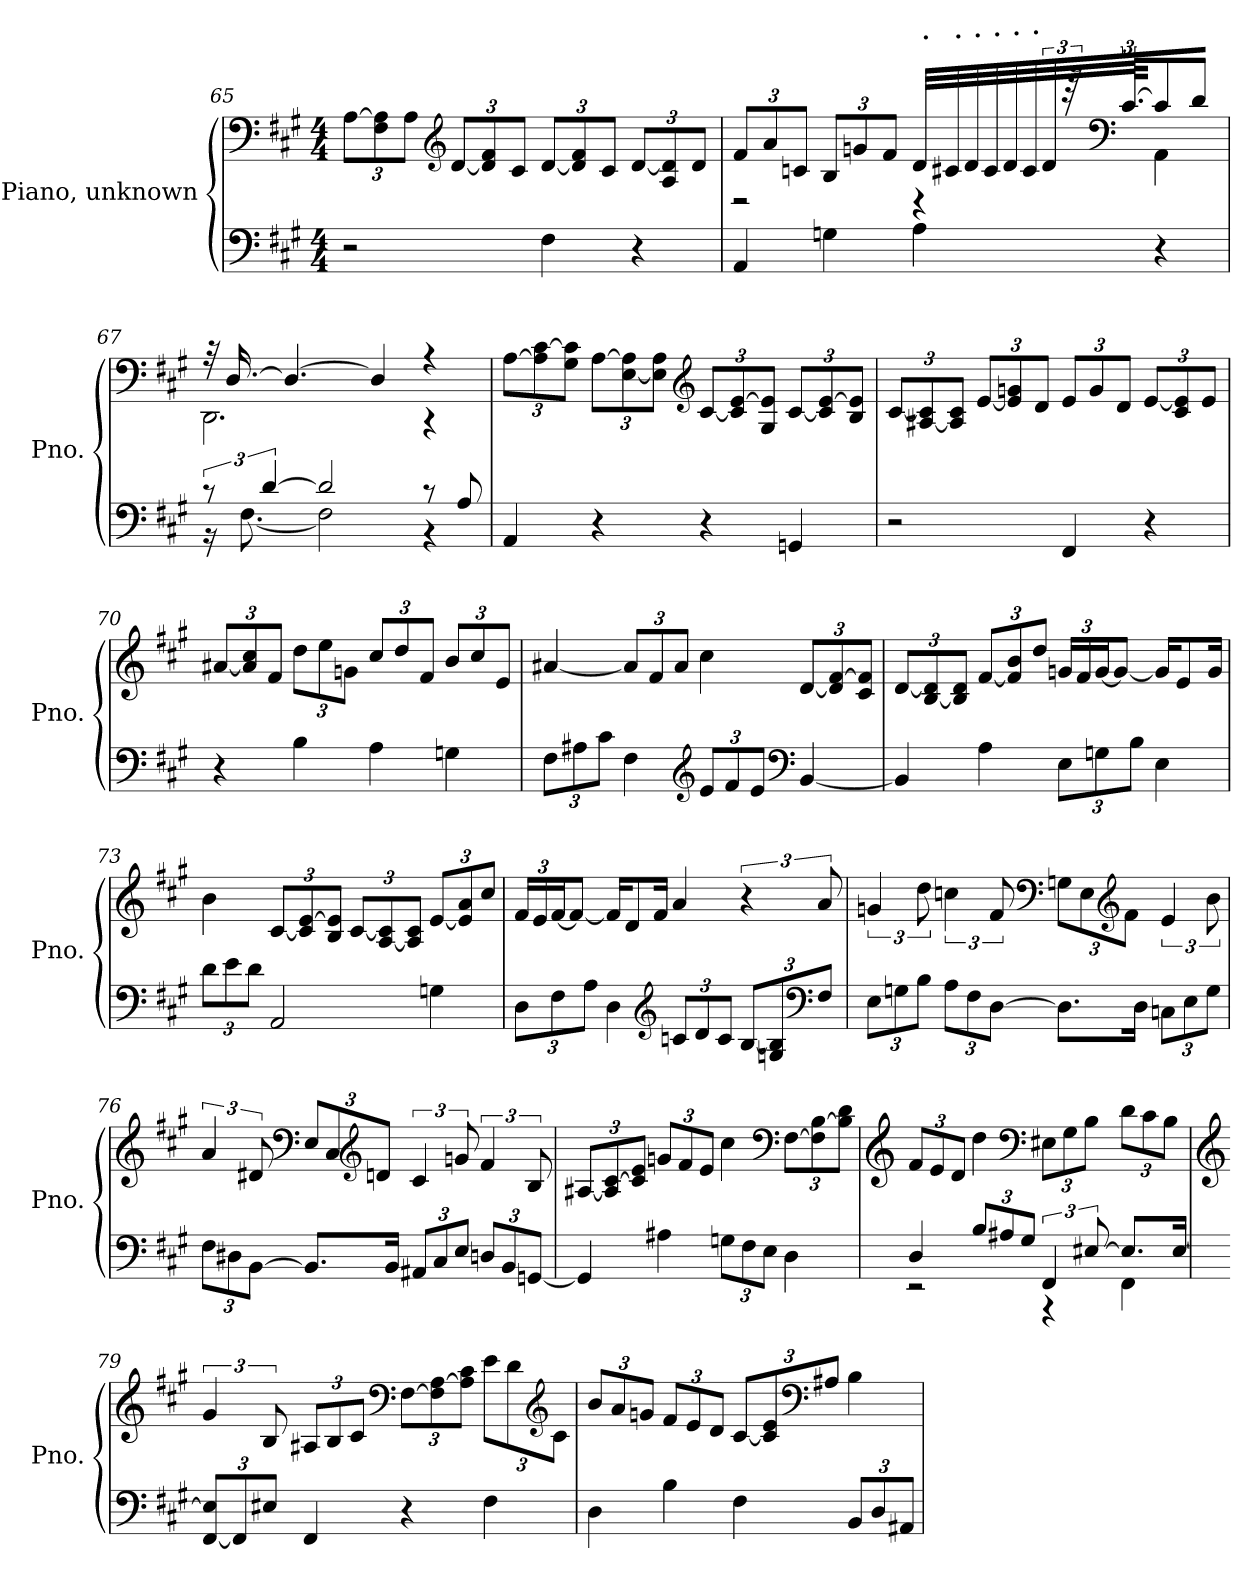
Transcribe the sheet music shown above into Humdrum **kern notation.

**kern	**kern
*part1	*part1
*staff2	*staff1
*I"Piano, unknown	*
*I'Pno.	*
!!LO:LB:g=z
*clefF4	*clefF4
*k[f#c#g#]	*k[f#c#g#]
*M4/4	*M4/4
*	*Xbrackettup
=65	=65
2r	[12A\L
.	12F#\ 12A\]
.	12A\J
*	*clefG2
.	[12d/L
.	12d/] 12f#/
.	12c#/J
4F#\	[12d/L
.	12d/] 12f#/
.	12c#/J
4r	[12d/L
.	12A/ 12d/]
.	12d/J
=66	=66
*	*^
4AA/	12f#/L	2r
.	12a/	.
.	12cn/J	.
4Gn\	12B/L	.
.	12gn/	.
.	12f#/J	.
4A\	32d'/LLL	4r
.	32c#X'/	.
.	32d'/	.
.	32c#'/	.
.	32d'/	.
.	32c#'/	.
*	*brackettup	*
.	48d/JJJ	.
.	96r	.
*	*clefF4	*
.	[48.c#/KKL	.
4r	8c#/]	4AA\
.	8d/J	.
!!LO:PB:g=z	!!
=67	=67	=67
*^	*	*
12r	16r	32r	2.DD\
.	.	[16.D/	.
.	[8.F#\	.	.
[6d/	.	.	.
.	.	4.D/_	.
2d/]	2F#\]	.	.
.	.	4D/]	.
8r	4r	4r	4r
8A/	.	.	.
*v	*v	*	*
*	*v	*v
=68	=68
*	*Xbrackettup
4AA/	[12A\L
.	12A\] [12c#\
.	12G#\ 12c#\]J
4r	[12A\L
.	[12E\ 12A\]
.	12E\] 12A\J
*	*clefG2
4r	[12c#/L
.	12c#/] [12e/
.	12G#/ 12e/]J
4GGn/	[12c#/L
.	12c#/] [12e/
.	12B/ 12e/]J
=69	=69
2r	[12c#/L
.	[12A#X/ 12c#/]
.	12A#/] 12c#/J
.	[12e/L
.	12e/] 12gn/
.	12d/J
4FF#/	12e/L
.	12g/
.	12d/J
4r	[12e/L
.	12c#/ 12e/]
.	12e/J
!!LO:LB:g=z
=70	=70
4r	[12a#X/L
.	12a#/] 12cc#/
.	12f#/J
4B\	12dd\L
.	12ee\
.	12gn\J
4A\	12cc#/L
.	12dd/
.	12f#/J
4Gn\	12b/L
.	12cc#/
.	12e/J
=71	=71
*Xbrackettup	*
12F#\L	[4a#X/
12A#X\	.
12c#\J	.
4F#\	12a#/L]
.	12f#/
.	12a#/J
*clefG2	*
12e/L	4cc#\
12f#/	.
12e/J	.
*clefF4	*
[4BB/	[12d/L
.	12d/] [12f#/
.	12c#/ 12f#/]J
!!LO:LB:g=z
=72	=72
4BB/]	[12d/L
.	[12B/ 12d/]
.	12B/] 12d/J
4A\	[12f#/L
.	12f#/] 12b/
.	12dd/J
12E\L	24gn/LL
.	24f#/
12Gn\	[24g/J
.	8g/J_
12B\J	.
4E\	16g/KL]
.	8e/
.	16g/Jk
=73	=73
12d\L	4b\
12e\	.
12d\J	.
2AA/	[12c#/L
.	12c#/] [12e/
.	12B/ 12e/]J
.	[12c#/L
.	[12A/ 12c#/]
.	12A/] 12c#/J
4Gn\	[12e/L
.	12e/] 12a/
.	12cc#/J
!!LO:LB:g=z
=74	=74
12D\L	24f#/LL
.	24e/
12F#\	[24f#/J
.	8f#/J_
12A\J	.
4D\	16f#/KL]
.	8d/
.	16f#/Jk
*clefG2	*
12cn/L	4a/
12d/	.
12c/J	.
*	*brackettup
[12B/L	6r
12Gn/ 12B/]	.
*clefF4	*
12F#/J	12a/
=75	=75
12E\L	6gn/
12Gn\	.
12B\J	12dd\
12A\L	6ccn\
12F#\	.
[12D\J	12f#/
*	*clefF4
*	*Xbrackettup
8.D\L]	12Gn\L
.	12E\
*	*clefG2
.	12f#\J
16D\Jk	.
*	*brackettup
12Cn\L	6e/
12E\	.
12G\J	12b\
!!LO:LB:g=z
=76	=76
12F#\L	6a/
12D#X\	.
[12BB\J	12d#X/
*	*clefF4
*	*Xbrackettup
8.BB/L]	12E/L
.	12C#/
*	*clefG2
.	12dn/J
16BB/Jk	.
*	*brackettup
12AA#X/L	6c#/
12C#/	.
12E/J	12gn/
12Dn/L	6f#/
12BB/	.
[12GGn/J	12B/
=77	=77
*	*Xbrackettup
4GG/]	[12A#X/L
.	12A#/] [12c#/
.	12c#/] 12e/J
4A#X\	12gn/L
.	12f#/
.	12e/J
12Gn\L	4cc#\
12F#\	.
12E\J	.
*	*clefF4
4D\	[12F#\L
.	12F#\] [12B\
.	12B\] 12d\J
!!LO:LB:g=z
=78	=78
*	*clefG2
*^	*
4D/	2r	12f#/L
.	.	12e/
.	.	12d/J
12B/L	.	4dd\
12A#X/	.	.
12G#/J	.	.
*	*	*clefF4
*brackettup	*	*
6FF#/	4r	12E#X\L
.	.	12G#\
[12E#X/	.	12B\J
8.E#/L]	4FF#\	12d\L
.	.	12c#\
.	.	12B\J
[16E#/Jk	.	.
*v	*v	*
=79	=79
*	*clefG2
*Xbrackettup	*brackettup
[12FF#/ 12E#/]L	6g#/
12FF#/]	.
12E#X/J	12B/
*	*Xbrackettup
4FF#/	12A#X/L
.	12B/
.	12c#/J
*	*clefF4
4r	[12F#\L
.	12F#\] [12A#\
.	12A#\] 12c#\J
4F#\	12e\L
.	12d\
*	*clefG2
.	12c#\J
!!LO:PB:g=z
=80	=80
4D\	12b/L
.	12a/
.	12gn/J
4B\	12f#/L
.	12e/
.	12d/J
4F#\	[12c#/L
.	12c#/] 12e/
*	*clefF4
.	12A#X/J
12BB/L	4B\
12D/	.
12AA#X/J	.
=	=
*-	*-
